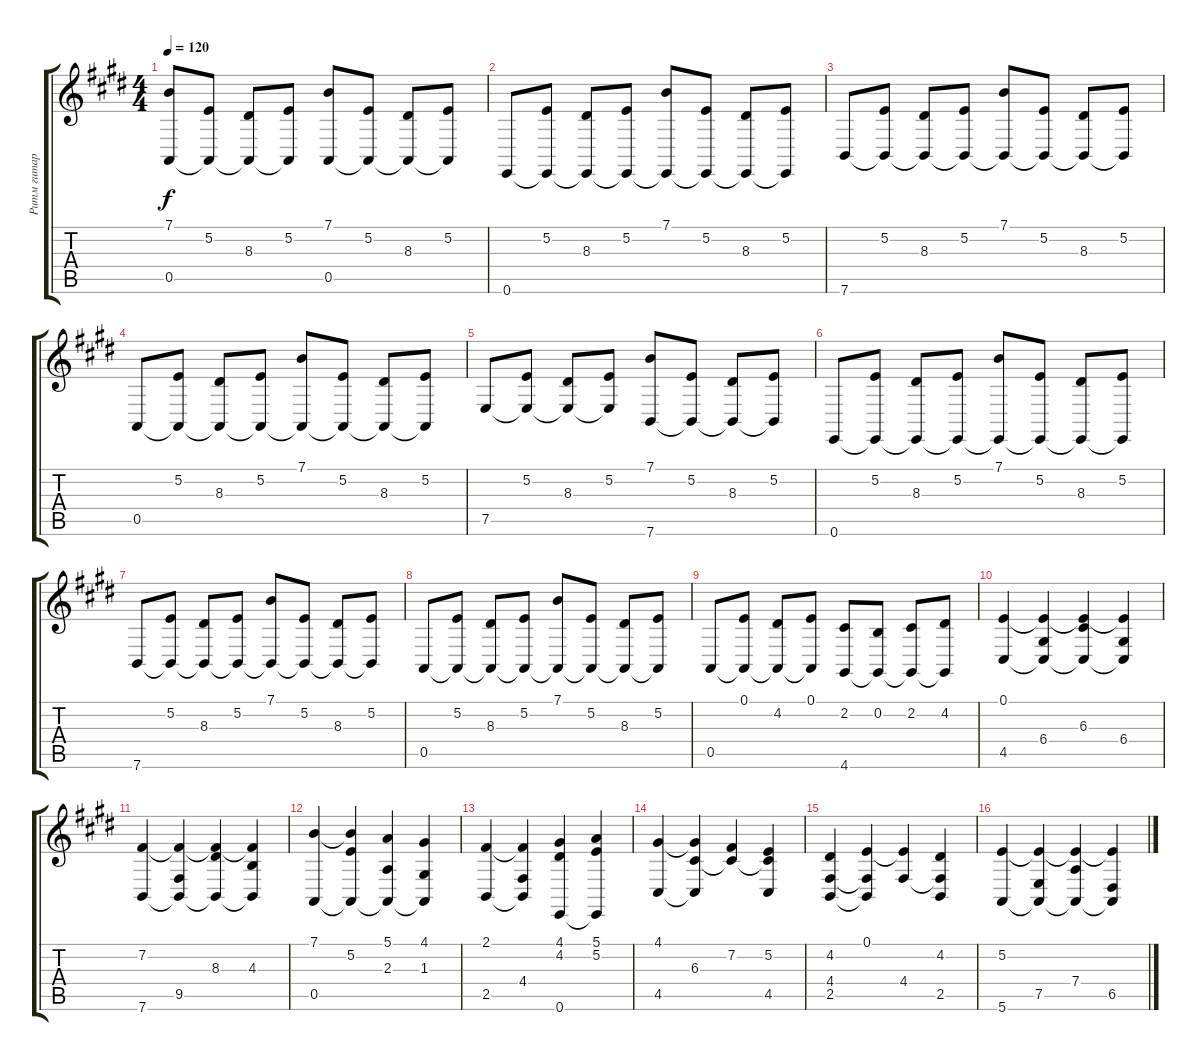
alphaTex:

\track ("Ритм гитара" "Ритм гитар") {instrument brightacousticpiano}
\staff {score tabs}
\tuning (E4 B3 G3 D3 A2 E2) {hide}
\ts (4 4)
\tempo 120
\clef g2
\ks e
(7.1 0.5).8{dy f} (5.2 0.5{t}).8 (8.3 0.5{t}).8 (5.2 0.5{t}).8 (7.1 0.5).8 (5.2 0.5{t}).8 (8.3 0.5{t}).8 (5.2 0.5{t}).8 |
0.6.8 (5.2 0.6{t}).8 (8.3 0.6{t}).8 (5.2 0.6{t}).8 (7.1 0.6{t}).8 (5.2 0.6{t}).8 (8.3 0.6{t}).8 (5.2 0.6{t}).8 |
7.6.8 (5.2 7.6{t}).8 (8.3 7.6{t}).8 (5.2 7.6{t}).8 (7.1 7.6{t}).8 (5.2 7.6{t}).8 (8.3 7.6{t}).8 (5.2 7.6{t}).8 |
0.5.8 (5.2 0.5{t}).8 (8.3 0.5{t}).8 (5.2 0.5{t}).8 (7.1 0.5{t}).8 (5.2 0.5{t}).8 (8.3 0.5{t}).8 (5.2 0.5{t}).8 |
7.5.8 (5.2 7.5{t}).8 (8.3 7.5{t}).8 (5.2 7.5{t}).8 (7.1 7.6).8 (5.2 7.6{t}).8 (8.3 7.6{t}).8 (5.2 7.6{t}).8 |
0.6.8 (5.2 0.6{t}).8 (8.3 0.6{t}).8 (5.2 0.6{t}).8 (7.1 0.6{t}).8 (5.2 0.6{t}).8 (8.3 0.6{t}).8 (5.2 0.6{t}).8 |
7.6.8 (5.2 7.6{t}).8 (8.3 7.6{t}).8 (5.2 7.6{t}).8 (7.1 7.6{t}).8 (5.2 7.6{t}).8 (8.3 7.6{t}).8 (5.2 7.6{t}).8 |
0.5.8 (5.2 0.5{t}).8 (8.3 0.5{t}).8 (5.2 0.5{t}).8 (7.1 0.5{t}).8 (5.2 0.5{t}).8 (8.3 0.5{t}).8 (5.2 0.5{t}).8 |
0.5.8 (0.1 0.5{t}).8 (4.2 0.5{t}).8 (0.1 0.5{t}).8 (2.2 4.6).8 (0.2 4.6{t}).8 (2.2 4.6{t}).8 (4.2 4.6{t}).8 |
(0.1 4.5).4 (0.1{t} 6.4 4.5{t}).4 (0.1{t} 6.3 4.5{t}).4 (0.1{t} 6.4 4.5{t}).4 |
(7.2 7.6).4 (7.2{t} 9.5 7.6{t}).4 (7.2{t} 8.3 7.6{t}).4 (7.2{t} 4.3 7.6{t}).4 |
(7.1 0.5).4 (7.1{t} 5.2 0.5{t}).4 (5.1 2.3 0.5{t}).4 (4.1 1.3 0.5{t}).4 |
(2.1 2.5).4 (2.1{t} 4.4 2.5{t}).4 (4.1 4.2 0.6).4 (5.1 5.2 0.6{t}).4 |
(4.1 4.5).4 (4.1{t} 6.3 4.5{t}).4 (7.2 6.3{t}).4 (5.2 6.3{t} 4.5).4 |
(4.2 4.4 2.5).4 (0.1 4.4{t} 2.5{t}).4 (0.1{t} 4.4).4 (4.2 4.4{t} 2.5).4 |
(5.2 5.6).4 (5.2{t} 7.5 5.6{t}).4 (5.2{t} 7.4 5.6{t}).4 (5.2{t} 6.5 5.6{t}).4
